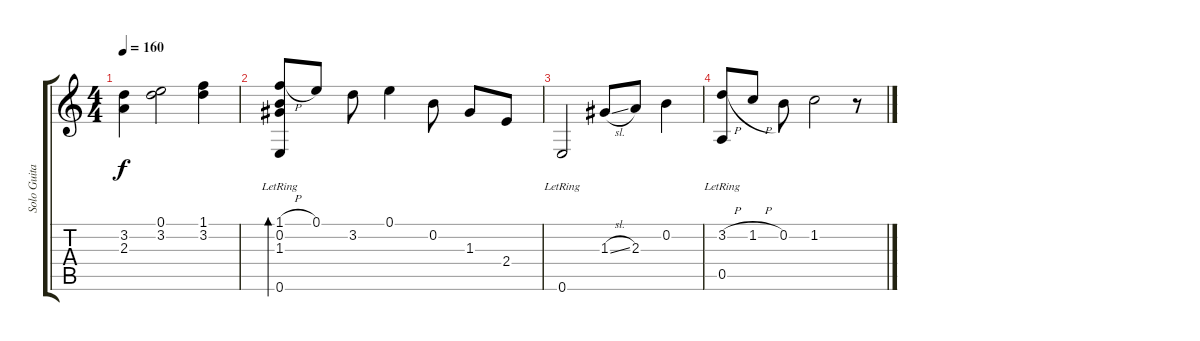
\track ("Solo Guitar" "Solo Guita") {instrument acousticguitarnylon}
\staff {score tabs}
\tuning (E4 B3 G3 D3 A2 E2) {hide}
\ts (4 4)
\tempo 160
\clef g2
\ks c
(3.2 2.3).4{dy f} (0.1 3.2).2 (1.1 3.2).4 |
(1.1{h} 0.2{lr} 1.3{lr} 0.6{lr}).8{bd 60} 0.1.8 3.2.8 0.1.4 0.2.8 1.3.8 2.4.8 |
0.6{lr}.2 1.3{sl}.8 2.3.8 0.2.4 |
(3.2{h} 0.5{lr}).8 1.2{h}.8 0.2.8 1.2.2 r.8
